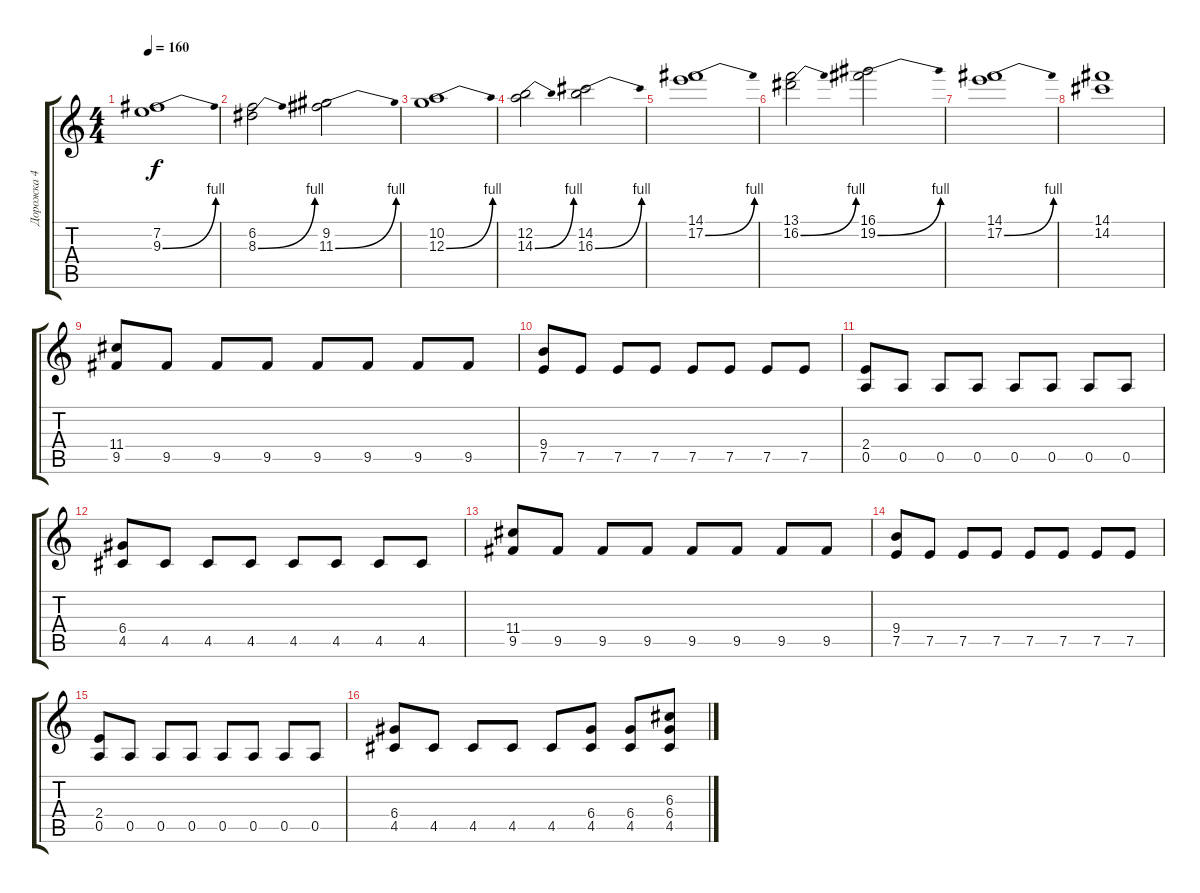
\track ("Дорожка 4" "Дорожка 4") {instrument overdrivenguitar}
\staff {score tabs}
\tuning (E4 B3 G3 D3 A2 E2) {hide}
\ts (4 4)
\tempo 160
\clef g2
\ks c
(7.2 9.3{be (bend 0 0 60 4)}).1{dy f} |
(6.2 8.3{be (bend 0 0 60 4)}).2 (9.2 11.3{be (bend 0 0 60 4)}).2 |
(10.2 12.3{be (bend 0 0 60 4)}).1 |
(12.2 14.3{be (bend 0 0 60 4)}).2 (14.2 16.3{be (bend 0 0 60 4)}).2 |
(14.1 17.2{be (bend 0 0 60 4)}).1 |
(13.1 16.2{be (bend 0 0 60 4)}).2 (16.1 19.2{be (bend 0 0 60 4)}).2 |
(14.1 17.2{be (bend 0 0 60 4)}).1 |
(14.1 14.2).1 |
(11.4 9.5).8 9.5.8 9.5.8 9.5.8 9.5.8 9.5.8 9.5.8 9.5.8 |
(9.4 7.5).8 7.5.8 7.5.8 7.5.8 7.5.8 7.5.8 7.5.8 7.5.8 |
(2.4 0.5).8 0.5.8 0.5.8 0.5.8 0.5.8 0.5.8 0.5.8 0.5.8 |
(6.4 4.5).8 4.5.8 4.5.8 4.5.8 4.5.8 4.5.8 4.5.8 4.5.8 |
(11.4 9.5).8 9.5.8 9.5.8 9.5.8 9.5.8 9.5.8 9.5.8 9.5.8 |
(9.4 7.5).8 7.5.8 7.5.8 7.5.8 7.5.8 7.5.8 7.5.8 7.5.8 |
(2.4 0.5).8 0.5.8 0.5.8 0.5.8 0.5.8 0.5.8 0.5.8 0.5.8 |
(6.4 4.5).8 4.5.8 4.5.8 4.5.8 4.5.8 (6.4 4.5).8 (6.4 4.5).8 (6.3 6.4 4.5).8
